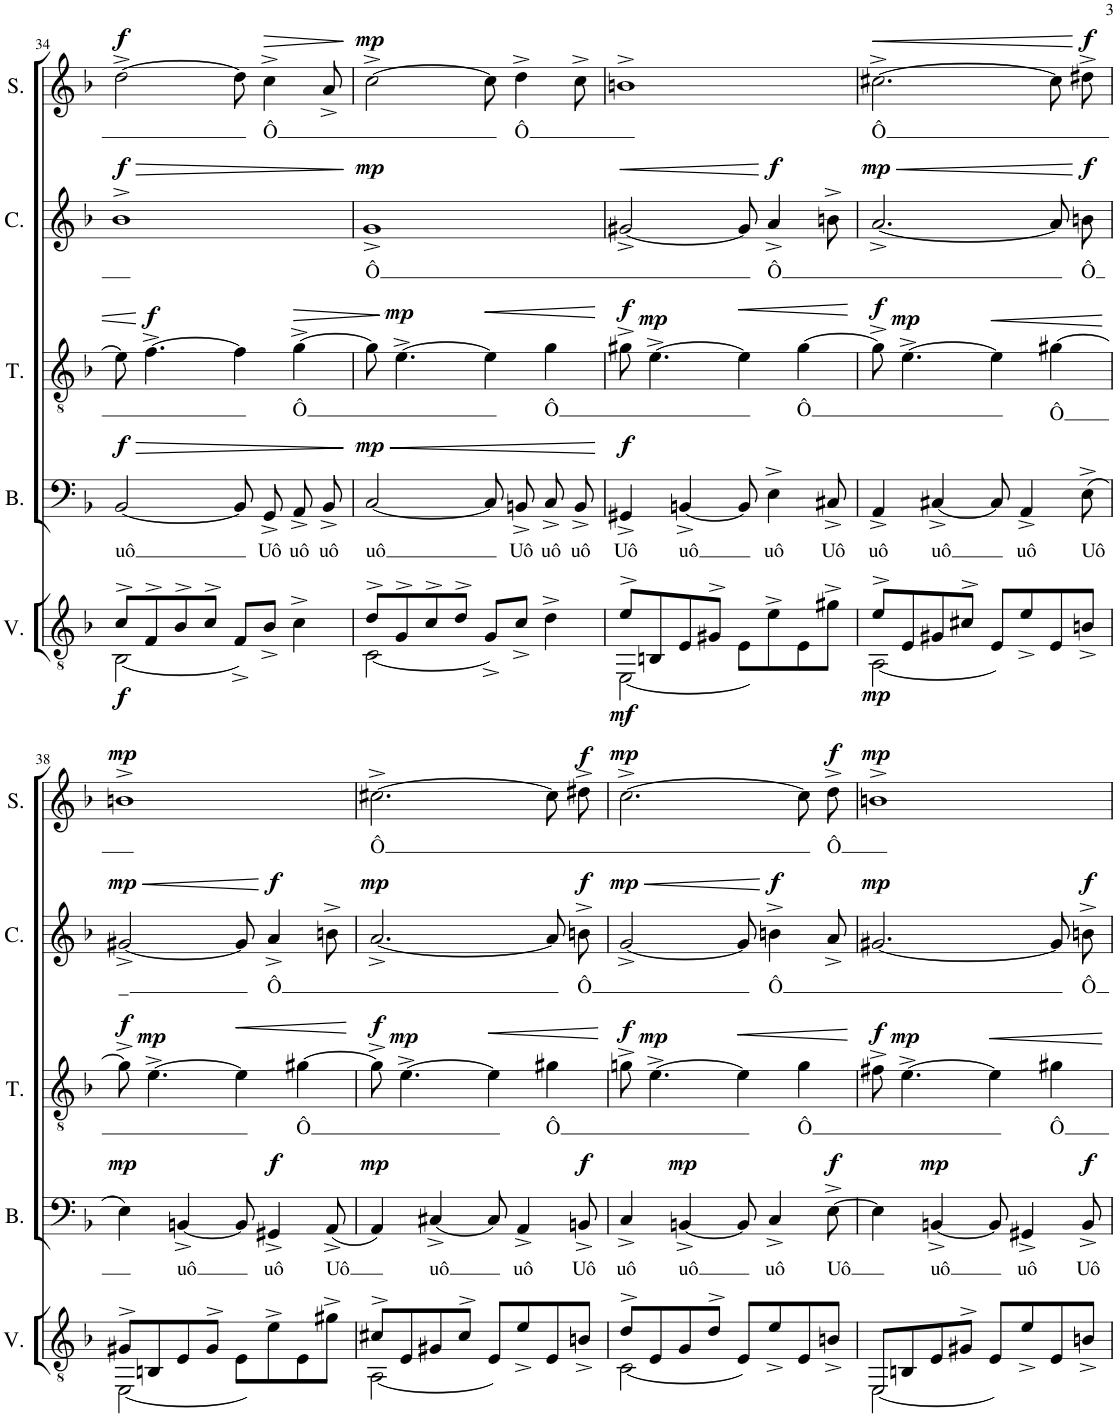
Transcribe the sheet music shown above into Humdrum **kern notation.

**kern	**dynam	**kern	**dynam	**kern	**text	**dynam	**kern	**text	**dynam	**kern	**text	**dynam	**kern	**text	**dynam
*part6	*part6	*part5	*part5	*part4	*part4	*part4	*part3	*part3	*part3	*part2	*part2	*part2	*part1	*part1	*part1
*staff6	*staff6	*staff5	*staff5	*staff4	*staff4	*staff4	*staff3	*staff3	*staff3	*staff2	*staff2	*staff2	*staff1	*staff1	*staff1
*I"Violão	*	*I"Violão	*	*I"Baixos	*	*	*I"Tenores	*	*	*I"Contraltos	*	*	*I"Sopranos	*	*
*I'Viol.	*	*I'V.	*	*I'B.	*	*	*I'T.	*	*	*I'C.	*	*	*I'S.	*	*
!!LO:PB:g=z
*clefGv2	*	*clefGv2	*	*clefF4	*	*	*clefGv2	*	*	*clefG2	*	*	*clefG2	*	*
*k[b-]	*	*k[b-]	*	*k[b-]	*	*	*k[b-]	*	*	*k[b-]	*	*	*k[b-]	*	*
*M4/4	*	*M4/4	*	*M4/4	*	*	*M4/4	*	*	*M4/4	*	*	*M4/4	*	*
=34	=34	=34	=34	=34	=34	=34	=34	=34	=34	=34	=34	=34	=34	=34	=34
*	*	*^	*	*	*	*	*	*	*	*	*	*	*	*	*
!	!LO:DY:b	!	!	!LO:DY:b	!	!LO:LY:b	!LO:HP:b	!	!	!	!	!	!LO:HP:b	!	!	!
!	!	!	!	!	!	!	!LO:DY:n=1:a	!	!	!	!	!	!LO:DY:n=1:a	!	!	!LO:DY:a
1BB-^	f	8c^/L	[2BB-\	f	[2BB-/	uô	> f	8e\]	.	.	1b-^	.	> f	[2dd^\	.	f
!	!	!	!	!	!	!	!	!	!	!LO:DY:a	!	!	!	!	!	!
.	.	8F^/	.	.	.	.	.	[4.f^\	.	f	.	.	.	.	.	.
.	.	8B-^/	.	.	.	.	.	.	.	.	.	.	.	.	.	.
.	.	8c^/J	.	.	.	.	.	.	.	.	.	.	.	.	.	.
.	.	8F^/L	2BB-]	.	8BB-/L]	.	.	4f\]	.	.	.	.	.	8dd\]	.	.
!	!	!	!	!	!	!LO:LY:b	!	!	!	!	!	!	!	!	!LO:LY:b	!LO:HP:b
.	.	8B-^/J	.	.	8GG^/J	Uô	.	.	.	.	.	.	.	4cc^\	Ô	>
!	!	!	!	!	!	!LO:LY:b	!	!	!LO:LY:b	!LO:HP:b	!	!	!	!	!	!
.	.	4c^\	.	.	8AA^/L	uô	.	[4g^\	Ô	>	.	.	.	.	.	.
!	!	!	!	!	!	!LO:LY:b	!	!	!	!	!	!	!	!	!	!
.	.	.	.	.	8BB-^/J	uô	.	.	.	.	.	.	.	8a^/	.	.
*	*	*v	*v	*	*	*	*	*	*	*	*	*	*	*	*	*
.	.	.	.	.	.	]	.	.	.	.	.	]	.	.	]
=35	=35	=35	=35	=35	=35	=35	=35	=35	=35	=35	=35	=35	=35	=35	=35
*	*	*^	*	*	*	*	*	*	*	*	*	*	*	*	*
!	!	!	!	!	!	!LO:LY:b	!LO:HP:b	!	!	!	!	!LO:LY:b	!	!	!	!
!	!	!	!	!	!	!	!LO:DY:n=1:a	!	!	!	!	!	!LO:DY:a	!	!	!LO:DY:a
1C^	.	8d^/L	[2C\	.	[2C/	uô	< mp	8g\]	.	.	1g^	Ô	mp	[2cc^\	.	mp
!	!	!	!	!	!	!	!	!	!	!LO:DY:n=1:a	!	!	!	!	!	!
.	.	8G^/	.	.	.	.	.	[4.e^\	.	] mp	.	.	.	.	.	.
.	.	8c^/	.	.	.	.	.	.	.	.	.	.	.	.	.	.
.	.	8d^/J	.	.	.	.	.	.	.	.	.	.	.	.	.	.
!	!	!	!	!	!	!	!	!	!	!LO:HP:b	!	!	!	!	!	!
.	.	8G^/L	2C]	.	8C/L]	.	.	4e\]	.	<	.	.	.	8cc\]	.	.
!	!	!	!	!	!	!LO:LY:b	!	!	!	!	!	!	!	!	!LO:LY:b	!
.	.	8c^/J	.	.	8BBn^/J	Uô	.	.	.	.	.	.	.	4dd^\	Ô	.
!	!	!	!	!	!	!LO:LY:b	!	!	!LO:LY:b	!	!	!	!	!	!	!
.	.	4d^\	.	.	8C^/L	uô	.	4g\	Ô	.	.	.	.	.	.	.
!	!	!	!	!	!	!LO:LY:b	!	!	!	!	!	!	!	!	!	!
.	.	.	.	.	8BB^/J	uô	.	.	.	.	.	.	.	8cc^\	.	.
*	*	*v	*v	*	*	*	*	*	*	*	*	*	*	*	*	*
.	.	.	.	.	.	[	.	.	[	.	.	.	.	.	.
=36	=36	=36	=36	=36	=36	=36	=36	=36	=36	=36	=36	=36	=36	=36	=36
*	*	*^	*	*	*	*	*	*	*	*	*	*	*	*	*
!	!LO:DY:b	!	!	!LO:DY:b	!	!LO:LY:b	!LO:DY:a	!	!	!LO:DY:a	!	!	!LO:HP:b	!	!	!
1EE^	mf	8e^/L	[2EE\	mf	4GG#X^/	Uô	f	8g#X^\	.	f	[2g#X^/	.	<	1bn^	.	.
!	!	!	!	!	!	!	!	!	!	!LO:DY:a	!	!	!	!	!	!
.	.	8BBn/	.	.	.	.	.	[4.e^\	.	mp	.	.	.	.	.	.
!	!	!	!	!	!	!LO:LY:b	!	!	!	!	!	!	!	!	!	!
.	.	8E/	.	.	[4BBn^/	uô	.	.	.	.	.	.	.	.	.	.
.	.	8G#X^/J	.	.	.	.	.	.	.	.	.	.	.	.	.	.
!	!	!	!	!	!	!	!	!	!	!LO:HP:b	!	!	!	!	!	!
.	.	8E\L	2EE]	.	8BB/]	.	.	4e\]	.	<	8g#/]	.	.	.	.	.
!	!	!	!	!	!	!LO:LY:b	!	!	!	!	!	!LO:LY:b	!LO:DY:n=1:a	!	!	!
.	.	8e^\	.	.	4E^\	uô	.	.	.	.	4a^/	Ô	[ f	.	.	.
!	!	!	!	!	!	!	!	!	!LO:LY:b	!	!	!	!	!	!	!
.	.	8E\	.	.	.	.	.	[4g#\	Ô	.	.	.	.	.	.	.
!	!	!	!	!	!	!LO:LY:b	!	!	!	!	!	!	!	!	!	!
.	.	8g#X^\J	.	.	8C#X^/	Uô	.	.	.	.	8bn^\	.	.	.	.	.
*	*	*v	*v	*	*	*	*	*	*	*	*	*	*	*	*	*
.	.	.	.	.	.	.	.	.	[	.	.	.	.	.	.
=37	=37	=37	=37	=37	=37	=37	=37	=37	=37	=37	=37	=37	=37	=37	=37
*	*	*^	*	*	*	*	*	*	*	*	*	*	*	*	*
!	!	!	!	!LO:DY:b	!	!LO:LY:b	!	!	!	!LO:DY:a	!	!	!LO:HP:b	!	!LO:LY:b	!LO:HP:b
!	!	!	!	!	!	!	!	!	!	!	!	!	!LO:DY:n=1:a	!	!	!
1AA^	.	8e^/L	[2AA\	mp	4AA^/	uô	.	8g#^\]	.	f	[2.a^/	.	< mp	[2.cc#X^\	Ô	<
!	!	!	!	!	!	!	!	!	!	!LO:DY:a	!	!	!	!	!	!
.	.	8E/	.	.	.	.	.	[4.e^\	.	mp	.	.	.	.	.	.
!	!	!	!	!	!	!LO:LY:b	!	!	!	!	!	!	!	!	!	!
.	.	8G#X/	.	.	[4C#X^/	uô	.	.	.	.	.	.	.	.	.	.
.	.	8c#X^/J	.	.	.	.	.	.	.	.	.	.	.	.	.	.
!	!	!	!	!	!	!	!	!	!	!LO:HP:b	!	!	!	!	!	!
.	.	8E/L	2AA]	.	8C#/]	.	.	4e\]	.	<	.	.	.	.	.	.
!	!	!	!	!	!	!LO:LY:b	!	!	!	!	!	!	!	!	!	!
.	.	8e^/	.	.	4AA^/	uô	.	.	.	.	.	.	.	.	.	.
!	!	!	!	!	!	!	!	!	!LO:LY:b	!	!	!	!	!	!	!
.	.	8E/	.	.	.	.	.	[4g#X\	Ô	.	8a/L]	.	.	8cc#\L]	.	.
!	!	!	!	!	!	!LO:LY:b	!	!	!	!	!	!LO:LY:b	!LO:DY:n=2:a	!	!	!LO:DY:n=1:a
.	.	8Bn^/J	.	.	(8E^\	Uô	.	.	.	.	8bn/J	Ô	[ f	8dd#X^\J	.	[ f
*	*	*v	*v	*	*	*	*	*	*	*	*	*	*	*	*	*
.	.	.	.	.	.	.	.	.	[	.	.	.	.	.	.
!!LO:LB:g=z
=38	=38	=38	=38	=38	=38	=38	=38	=38	=38	=38	=38	=38	=38	=38	=38
*	*	*^	*	*	*	*	*	*	*	*	*	*	*	*	*
!	!	!	!	!	!	!	!LO:DY:a	!	!	!LO:DY:a	!	!LO:LY:b	!LO:HP:b	!	!	!
!	!	!	!	!	!	!	!	!	!	!	!	!	!LO:DY:n=1:a	!	!	!LO:DY:a
1EE^	.	8G#X^/L	[2EE\	.	4E\)	.	mp	8g#^\]	.	f	[2g#X^/	_	< mp	1bn^	.	mp
!	!	!	!	!	!	!	!	!	!	!LO:DY:a	!	!	!	!	!	!
.	.	8BBn/	.	.	.	.	.	[4.e^\	.	mp	.	.	.	.	.	.
!	!	!	!	!	!	!LO:LY:b	!	!	!	!	!	!	!	!	!	!
.	.	8E/	.	.	[4BBn^/	uô	.	.	.	.	.	.	.	.	.	.
.	.	8G#^/J	.	.	.	.	.	.	.	.	.	.	.	.	.	.
!	!	!	!	!	!	!	!	!	!	!LO:HP:b	!	!	!	!	!	!
.	.	8E\L	2EE]	.	8BB/]	.	.	4e\]	.	<	8g#/]	.	.	.	.	.
!	!	!	!	!	!	!LO:LY:b	!LO:DY:a	!	!	!	!	!LO:LY:b	!LO:DY:n=2:a	!	!	!
.	.	8e^\	.	.	4GG#X^/	uô	f	.	.	.	4a^/	Ô	[ f	.	.	.
!	!	!	!	!	!	!	!	!	!LO:LY:b	!	!	!	!	!	!	!
.	.	8E\	.	.	.	.	.	[4g#X\	Ô	.	.	.	.	.	.	.
!	!	!	!	!	!	!LO:LY:b	!	!	!	!	!	!	!	!	!	!
.	.	8g#X^\J	.	.	(8AA^/	Uô	.	.	.	.	8bn^\	.	.	.	.	.
*	*	*v	*v	*	*	*	*	*	*	*	*	*	*	*	*	*
.	.	.	.	.	.	.	.	.	[	.	.	.	.	.	.
=39	=39	=39	=39	=39	=39	=39	=39	=39	=39	=39	=39	=39	=39	=39	=39
*	*	*^	*	*	*	*	*	*	*	*	*	*	*	*	*
!	!	!	!	!	!	!	!LO:DY:a	!	!	!LO:DY:a	!	!	!LO:DY:a	!	!LO:LY:b	!
1AA^	.	8c#X^/L	[2AA\	.	4AA/)	.	mp	8g#^\]	.	f	[2.a^/	.	mp	[2.cc#X^\	Ô	.
!	!	!	!	!	!	!	!	!	!	!LO:DY:a	!	!	!	!	!	!
.	.	8E/	.	.	.	.	.	[4.e^\	.	mp	.	.	.	.	.	.
!	!	!	!	!	!	!LO:LY:b	!	!	!	!	!	!	!	!	!	!
.	.	8G#X/	.	.	[4C#X^/	uô	.	.	.	.	.	.	.	.	.	.
.	.	8c#^/J	.	.	.	.	.	.	.	.	.	.	.	.	.	.
!	!	!	!	!	!	!	!	!	!	!LO:HP:b	!	!	!	!	!	!
.	.	8E/L	2AA]	.	8C#/]	.	.	4e\]	.	<	.	.	.	.	.	.
!	!	!	!	!	!	!LO:LY:b	!	!	!	!	!	!	!	!	!	!
.	.	8e^/	.	.	4AA^/	uô	.	.	.	.	.	.	.	.	.	.
!	!	!	!	!	!	!	!	!	!LO:LY:b	!	!	!	!	!	!	!
.	.	8E/	.	.	.	.	.	4g#X\	Ô	.	8a/L]	.	.	8cc#\L]	.	.
!	!	!	!	!	!	!LO:LY:b	!LO:DY:a	!	!	!	!	!LO:LY:b	!LO:DY:a	!	!	!LO:DY:a
.	.	8Bn^/J	.	.	8BBn^/	Uô	f	.	.	.	8bn^/J	Ô	f	8dd#X^\J	.	f
*	*	*v	*v	*	*	*	*	*	*	*	*	*	*	*	*	*
.	.	.	.	.	.	.	.	.	[	.	.	.	.	.	.
=40	=40	=40	=40	=40	=40	=40	=40	=40	=40	=40	=40	=40	=40	=40	=40
*	*	*^	*	*	*	*	*	*	*	*	*	*	*	*	*
!	!	!	!	!	!	!LO:LY:b	!	!	!	!LO:DY:a	!	!	!LO:HP:b	!	!	!
!	!	!	!	!	!	!	!	!	!	!	!	!	!LO:DY:n=1:a	!	!	!LO:DY:a
1C^	.	8d^/L	[2C\	.	4C^/	uô	.	8gn^\	.	f	[2g^/	.	< mp	[2.cc^\	.	mp
!	!	!	!	!	!	!	!	!	!	!LO:DY:a	!	!	!	!	!	!
.	.	8E/	.	.	.	.	.	[4.e^\	.	mp	.	.	.	.	.	.
!	!	!	!	!	!	!LO:LY:b	!LO:DY:a	!	!	!	!	!	!	!	!	!
.	.	8G/	.	.	[4BBn^/	uô	mp	.	.	.	.	.	.	.	.	.
.	.	8d^/J	.	.	.	.	.	.	.	.	.	.	.	.	.	.
!	!	!	!	!	!	!	!	!	!	!LO:HP:b	!	!	!	!	!	!
.	.	8E/L	2C]	.	8BB/]	.	.	4e\]	.	<	8g/]	.	.	.	.	.
!	!	!	!	!	!	!LO:LY:b	!	!	!	!	!	!LO:LY:b	!LO:DY:n=2:a	!	!	!
.	.	8e^/	.	.	4C^/	uô	.	.	.	.	4bn^\	Ô	[ f	.	.	.
!	!	!	!	!	!	!	!	!	!LO:LY:b	!	!	!	!	!	!	!
.	.	8E/	.	.	.	.	.	4g\	Ô	.	.	.	.	8cc\L]	.	.
!	!	!	!	!	!	!LO:LY:b	!LO:DY:a	!	!	!	!	!	!	!	!LO:LY:b	!LO:DY:a
.	.	8Bn^/J	.	.	[8E^\	Uô	f	.	.	.	8a^/	.	.	8dd^\J	Ô	f
*	*	*v	*v	*	*	*	*	*	*	*	*	*	*	*	*	*
.	.	.	.	.	.	.	.	.	[	.	.	.	.	.	.
=41	=41	=41	=41	=41	=41	=41	=41	=41	=41	=41	=41	=41	=41	=41	=41
*	*	*^	*	*	*	*	*	*	*	*	*	*	*	*	*
!	!	!	!	!	!	!	!	!	!	!LO:DY:a	!	!	!LO:DY:a	!	!	!LO:DY:a
1EE^	.	8EE/L	[2EE\	.	4E\]	.	.	8f#X^\	.	f	[2.g#X/	.	mp	1bn^	.	mp
!	!	!	!	!	!	!	!	!	!	!LO:DY:a	!	!	!	!	!	!
.	.	8BBn/	.	.	.	.	.	[4.e^\	.	mp	.	.	.	.	.	.
!	!	!	!	!	!	!LO:LY:b	!LO:DY:a	!	!	!	!	!	!	!	!	!
.	.	8E/	.	.	[4BBn^/	uô	mp	.	.	.	.	.	.	.	.	.
.	.	8G#X^/J	.	.	.	.	.	.	.	.	.	.	.	.	.	.
!	!	!	!	!	!	!	!	!	!	!LO:HP:b	!	!	!	!	!	!
.	.	8E/L	2EE]	.	8BB/]	.	.	4e\]	.	<	.	.	.	.	.	.
!	!	!	!	!	!	!LO:LY:b	!	!	!	!	!	!	!	!	!	!
.	.	8e^/	.	.	4GG#X^/	uô	.	.	.	.	.	.	.	.	.	.
!	!	!	!	!	!	!	!	!	!LO:LY:b	!	!	!	!	!	!	!
.	.	8E/	.	.	.	.	.	4g#X\	Ô	.	8g#/L]	.	.	.	.	.
!	!	!	!	!	!	!LO:LY:b	!LO:DY:a	!	!	!	!	!LO:LY:b	!LO:DY:a	!	!	!
.	.	8Bn^/J	.	.	8BB^/	Uô	f	.	.	.	8bn^/J	Ô	f	.	.	.
*	*	*v	*v	*	*	*	*	*	*	*	*	*	*	*	*	*
.	.	.	.	.	.	.	.	.	[	.	.	.	.	.	.
=	=	=	=	=	=	=	=	=	=	=	=	=	=	=	=
*-	*-	*-	*-	*-	*-	*-	*-	*-	*-	*-	*-	*-	*-	*-	*-
